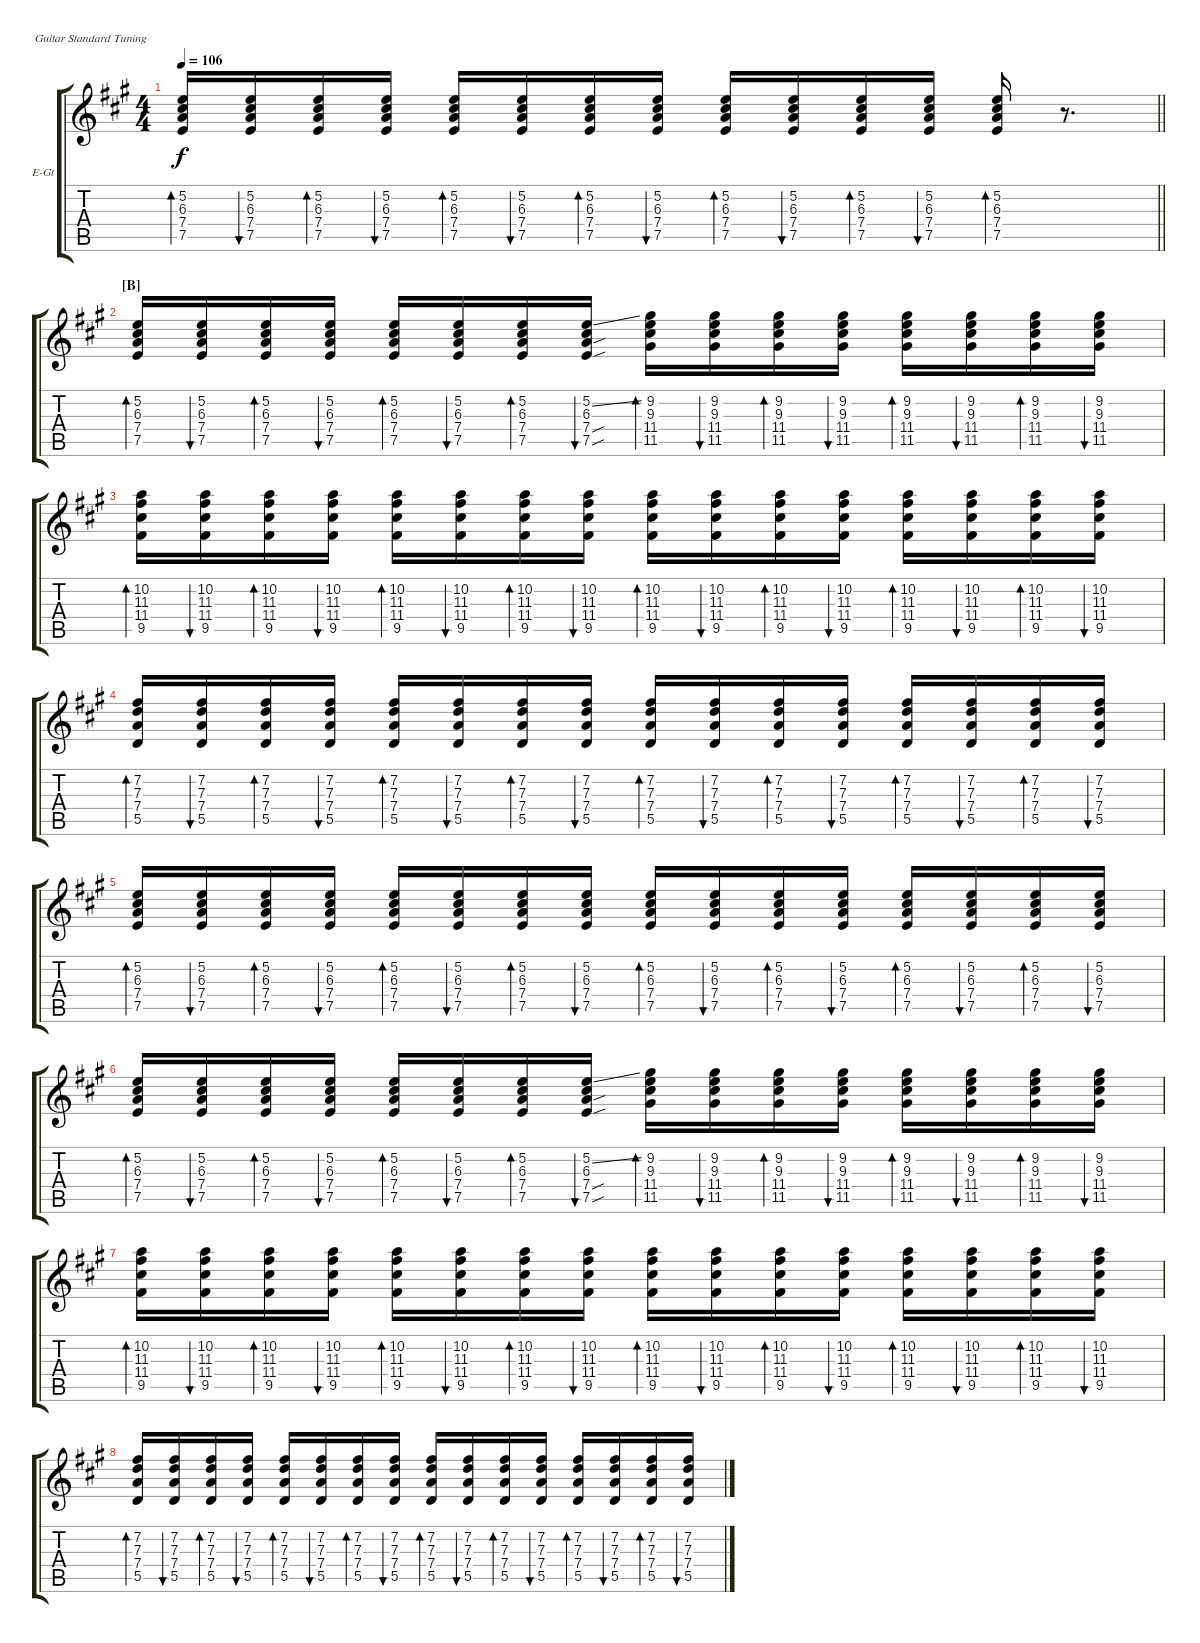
\bracketExtendMode groupsimilarinstruments
\firstSystemTrackNameOrientation horizontal
\otherSystemsTrackNameOrientation horizontal
\track ("Nick Valensi" "E-Gt") {instrument electricguitarjazz}
\staff {score tabs}
\tuning (E4 B3 G3 D3 A2 E2)
\ts (4 4)
\tempo 106
\clef g2
\barLineRight lightlight
\ks a
(5.2 6.3 7.4 7.5).16{bd 60 dy f} (5.2 6.3 7.4 7.5).16{bu 60} (5.2 6.3 7.4 7.5).16{bd 60} (5.2 6.3 7.4 7.5).16{bu 60} (5.2 6.3 7.4 7.5).16{bd 60} (5.2 6.3 7.4 7.5).16{bu 60} (5.2 6.3 7.4 7.5).16{bd 60} (5.2 6.3 7.4 7.5).16{bu 60} (5.2 6.3 7.4 7.5).16{bd 60} (5.2 6.3 7.4 7.5).16{bu 60} (5.2 6.3 7.4 7.5).16{bd 60} (5.2 6.3 7.4 7.5).16{bu 60} (5.2 6.3 7.4 7.5).16{bd 60} r.8{d} |
\section ("B" "")
(5.2 6.3 7.4 7.5).16{bd 60} (5.2 6.3 7.4 7.5).16{bu 60} (5.2 6.3 7.4 7.5).16{bd 60} (5.2 6.3 7.4 7.5).16{bu 60} (5.2 6.3 7.4 7.5).16{bd 60} (5.2 6.3 7.4 7.5).16{bu 60} (5.2 6.3 7.4 7.5).16{bd 60} (5.2{ss} 6.3 7.4{sou} 7.5{sou}).16{bu 60} (9.2 9.3 11.4 11.5).16{bd 60} (9.2 9.3 11.4 11.5).16{bu 60} (9.2 9.3 11.4 11.5).16{bd 60} (9.2 9.3 11.4 11.5).16{bu 60} (9.2 9.3 11.4 11.5).16{bd 60} (9.2 9.3 11.4 11.5).16{bu 60} (9.2 9.3 11.4 11.5).16{bd 60} (9.2 9.3 11.4 11.5).16{bu 60} |
(10.2 11.3 11.4 9.5).16{bd 60} (10.2 11.3 11.4 9.5).16{bu 60} (10.2 11.3 11.4 9.5).16{bd 60} (10.2 11.3 11.4 9.5).16{bu 60} (10.2 11.3 11.4 9.5).16{bd 60} (10.2 11.3 11.4 9.5).16{bu 60} (10.2 11.3 11.4 9.5).16{bd 60} (10.2 11.3 11.4 9.5).16{bu 60} (10.2 11.3 11.4 9.5).16{bd 60} (10.2 11.3 11.4 9.5).16{bu 60} (10.2 11.3 11.4 9.5).16{bd 60} (10.2 11.3 11.4 9.5).16{bu 60} (10.2 11.3 11.4 9.5).16{bd 60} (10.2 11.3 11.4 9.5).16{bu 60} (10.2 11.3 11.4 9.5).16{bd 60} (10.2 11.3 11.4 9.5).16{bu 60} |
(7.2 7.3 7.4 5.5).16{bd 60} (7.2 7.3 7.4 5.5).16{bu 60} (7.2 7.3 7.4 5.5).16{bd 60} (7.2 7.3 7.4 5.5).16{bu 60} (7.2 7.3 7.4 5.5).16{bd 60} (7.2 7.3 7.4 5.5).16{bu 60} (7.2 7.3 7.4 5.5).16{bd 60} (7.2 7.3 7.4 5.5).16{bu 60} (7.2 7.3 7.4 5.5).16{bd 60} (7.2 7.3 7.4 5.5).16{bu 60} (7.2 7.3 7.4 5.5).16{bd 60} (7.2 7.3 7.4 5.5).16{bu 60} (7.2 7.3 7.4 5.5).16{bd 60} (7.2 7.3 7.4 5.5).16{bu 60} (7.2 7.3 7.4 5.5).16{bd 60} (7.2 7.3 7.4 5.5).16{bu 60} |
(5.2 6.3 7.4 7.5).16{bd 60} (5.2 6.3 7.4 7.5).16{bu 60} (5.2 6.3 7.4 7.5).16{bd 60} (5.2 6.3 7.4 7.5).16{bu 60} (5.2 6.3 7.4 7.5).16{bd 60} (5.2 6.3 7.4 7.5).16{bu 60} (5.2 6.3 7.4 7.5).16{bd 60} (5.2 6.3 7.4 7.5).16{bu 60} (5.2 6.3 7.4 7.5).16{bd 60} (5.2 6.3 7.4 7.5).16{bu 60} (5.2 6.3 7.4 7.5).16{bd 60} (5.2 6.3 7.4 7.5).16{bu 60} (5.2 6.3 7.4 7.5).16{bd 60} (5.2 6.3 7.4 7.5).16{bu 60} (5.2 6.3 7.4 7.5).16{bd 60} (5.2 6.3 7.4 7.5).16{bu 60} |
(5.2 6.3 7.4 7.5).16{bd 60} (5.2 6.3 7.4 7.5).16{bu 60} (5.2 6.3 7.4 7.5).16{bd 60} (5.2 6.3 7.4 7.5).16{bu 60} (5.2 6.3 7.4 7.5).16{bd 60} (5.2 6.3 7.4 7.5).16{bu 60} (5.2 6.3 7.4 7.5).16{bd 60} (5.2{ss} 6.3 7.4{sou} 7.5{sou}).16{bu 60} (9.2 9.3 11.4 11.5).16{bd 60} (9.2 9.3 11.4 11.5).16{bu 60} (9.2 9.3 11.4 11.5).16{bd 60} (9.2 9.3 11.4 11.5).16{bu 60} (9.2 9.3 11.4 11.5).16{bd 60} (9.2 9.3 11.4 11.5).16{bu 60} (9.2 9.3 11.4 11.5).16{bd 60} (9.2 9.3 11.4 11.5).16{bu 60} |
(10.2 11.3 11.4 9.5).16{bd 60} (10.2 11.3 11.4 9.5).16{bu 60} (10.2 11.3 11.4 9.5).16{bd 60} (10.2 11.3 11.4 9.5).16{bu 60} (10.2 11.3 11.4 9.5).16{bd 60} (10.2 11.3 11.4 9.5).16{bu 60} (10.2 11.3 11.4 9.5).16{bd 60} (10.2 11.3 11.4 9.5).16{bu 60} (10.2 11.3 11.4 9.5).16{bd 60} (10.2 11.3 11.4 9.5).16{bu 60} (10.2 11.3 11.4 9.5).16{bd 60} (10.2 11.3 11.4 9.5).16{bu 60} (10.2 11.3 11.4 9.5).16{bd 60} (10.2 11.3 11.4 9.5).16{bu 60} (10.2 11.3 11.4 9.5).16{bd 60} (10.2 11.3 11.4 9.5).16{bu 60} |
(7.2 7.3 7.4 5.5).16{bd 60} (7.2 7.3 7.4 5.5).16{bu 60} (7.2 7.3 7.4 5.5).16{bd 60} (7.2 7.3 7.4 5.5).16{bu 60} (7.2 7.3 7.4 5.5).16{bd 60} (7.2 7.3 7.4 5.5).16{bu 60} (7.2 7.3 7.4 5.5).16{bd 60} (7.2 7.3 7.4 5.5).16{bu 60} (7.2 7.3 7.4 5.5).16{bd 60} (7.2 7.3 7.4 5.5).16{bu 60} (7.2 7.3 7.4 5.5).16{bd 60} (7.2 7.3 7.4 5.5).16{bu 60} (7.2 7.3 7.4 5.5).16{bd 60} (7.2 7.3 7.4 5.5).16{bu 60} (7.2 7.3 7.4 5.5).16{bd 60} (7.2 7.3 7.4 5.5).16{bu 60}
